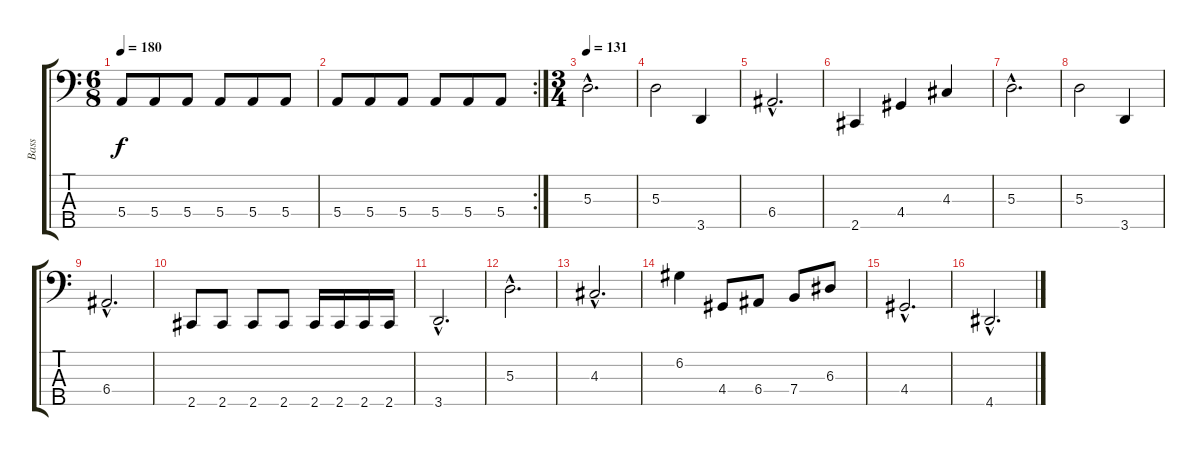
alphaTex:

\track ("Bass" "Bass") {instrument electricbassfinger}
\staff {score tabs}
\tuning (G2 D2 A1 E1 B0) {hide}
\ts (6 8)
\tempo 180
\clef f4
\ks c
5.4.8{dy f} 5.4.8 5.4.8 5.4.8 5.4.8 5.4.8 |
\rc 2
5.4.8 5.4.8 5.4.8 5.4.8 5.4.8 5.4.8 |
\ts (3 4)
\tempo 131
5.3{hac}.2{d} |
5.3.2 3.5.4 |
6.4{hac}.2{d} |
2.5.4 4.4.4 4.3.4 |
5.3{hac}.2{d} |
5.3.2 3.5.4 |
6.4{hac}.2{d} |
2.5.8 2.5.8 2.5.8 2.5.8 2.5.16 2.5.16 2.5.16 2.5.16 |
3.5{hac}.2{d} |
5.3{hac}.2{d} |
4.3{hac}.2{d} |
6.2.4 4.4.8 6.4.8 7.4.8 6.3.8 |
4.4{hac}.2{d} |
4.5{hac}.2{d}
